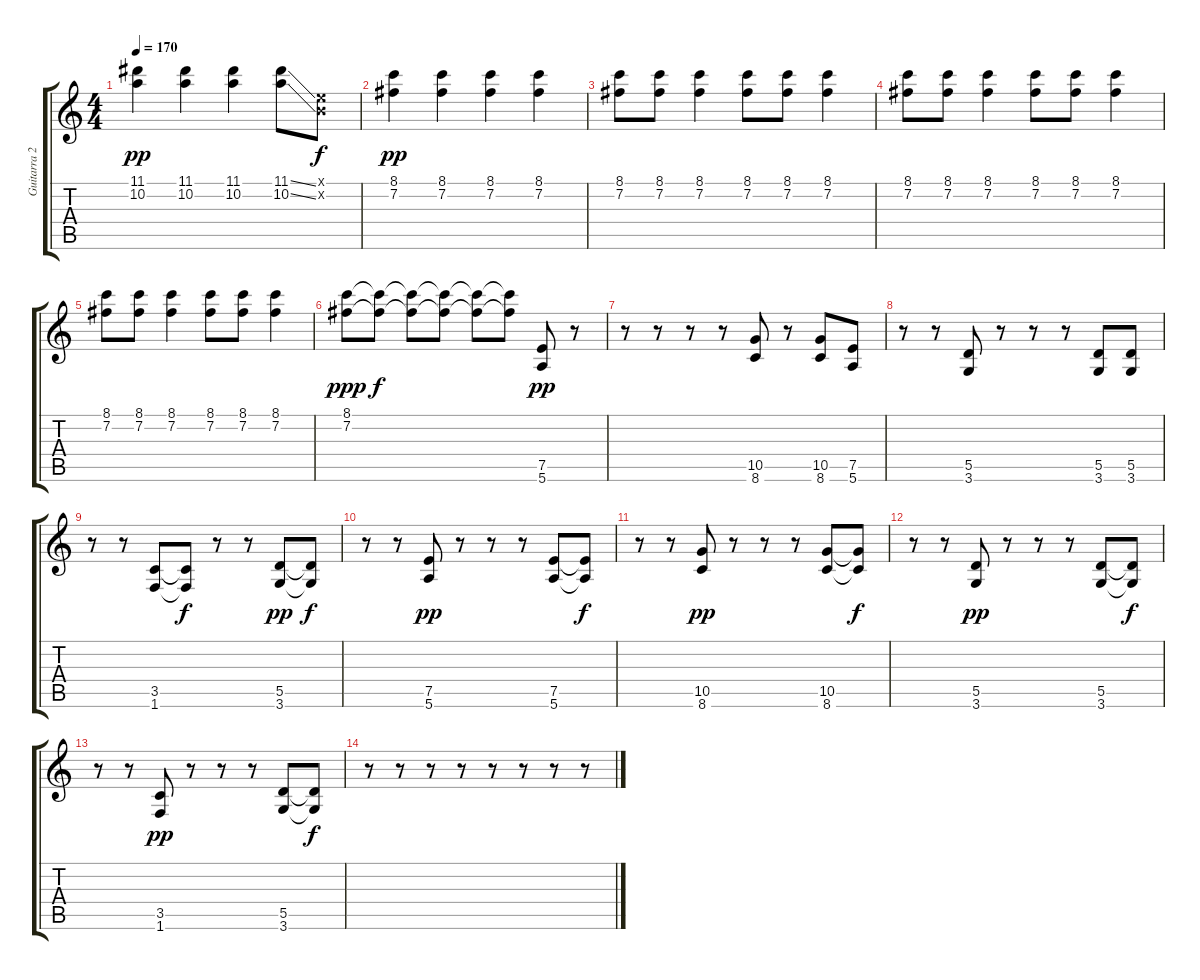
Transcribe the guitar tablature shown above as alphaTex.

\track ("Guitarra 2" "Guitarra 2") {instrument distortionguitar}
\staff {score tabs}
\tuning (E4 B3 G3 D3 A2 E2) {hide}
\ts (4 4)
\tempo 170
\clef g2
\ks c
(11.1 10.2).4{dy pp} (11.1 10.2).4 (11.1 10.2).4 (11.1{ss} 10.2{ss}).8 (0.1{x} 0.2{x}).8{dy f} |
(8.1 7.2).4{dy pp} (8.1 7.2).4 (8.1 7.2).4 (8.1 7.2).4 |
(8.1 7.2).8 (8.1 7.2).8 (8.1 7.2).4 (8.1 7.2).8 (8.1 7.2).8 (8.1 7.2).4 |
(8.1 7.2).8 (8.1 7.2).8 (8.1 7.2).4 (8.1 7.2).8 (8.1 7.2).8 (8.1 7.2).4 |
(8.1 7.2).8 (8.1 7.2).8 (8.1 7.2).4 (8.1 7.2).8 (8.1 7.2).8 (8.1 7.2).4 |
(8.1 7.2).8{dy ppp} (8.1{t} 7.2{t}).8{dy f} (8.1{t} 7.2{t}).8 (8.1{t} 7.2{t}).8 (8.1{t} 7.2{t}).8 (8.1{t} 7.2{t}).8 (7.5 5.6).8{dy pp} r.8 |
r.8 r.8 r.8 r.8 (10.5 8.6).8 r.8 (10.5 8.6).8 (7.5 5.6).8 |
r.8 r.8 (5.5 3.6).8 r.8 r.8 r.8 (5.5 3.6).8 (5.5 3.6).8 |
r.8 r.8 (3.5 1.6).8 (3.5{t} 1.6{t}).8{dy f} r.8 r.8 (5.5 3.6).8{dy pp} (5.5{t} 3.6{t}).8{dy f} |
r.8 r.8 (7.5 5.6).8{dy pp} r.8 r.8 r.8 (7.5 5.6).8 (7.5{t} 5.6{t}).8{dy f} |
r.8 r.8 (10.5 8.6).8{dy pp} r.8 r.8 r.8 (10.5 8.6).8 (10.5{t} 8.6{t}).8{dy f} |
r.8 r.8 (5.5 3.6).8{dy pp} r.8 r.8 r.8 (5.5 3.6).8 (5.5{t} 3.6{t}).8{dy f} |
r.8 r.8 (3.5 1.6).8{dy pp} r.8 r.8 r.8 (5.5 3.6).8 (5.5{t} 3.6{t}).8{dy f} |
r.8 r.8 r.8 r.8 r.8 r.8 r.8 r.8
